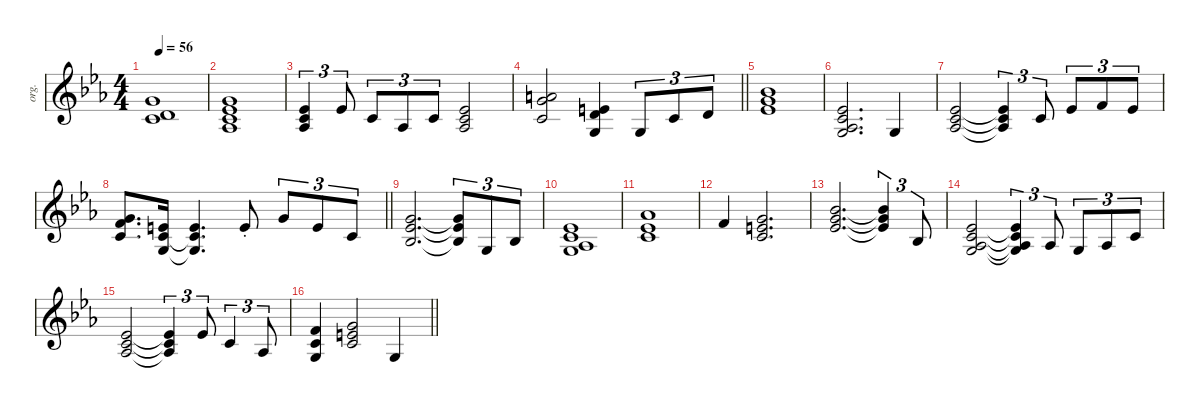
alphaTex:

\defaultSystemsLayout 4
\hideDynamics
\bracketExtendMode groupsimilarinstruments
\otherSystemsTrackNameOrientation horizontal
\track ("Keyboard 2" "org.") {instrument synthstrings1}
\staff {score}
\tuning (E4 B3 G3 D3 A2 E2)
\ts (4 4)
\tempo 56
\clef g2
\ks cminor
(3.1{acc forcenatural} 3.2{acc forcenatural} 5.3{acc forcenatural}).1{dy f instrument synthstrings1 beam Up} |
(3.1{acc forcenatural} 4.2{acc b} 5.3{acc forcenatural} 6.4{acc b}).1{beam Up} |
(4.2{acc b} 5.3{acc forcenatural} 6.4{acc b}).4{tu (3 2) beam Up} 4.2{acc b}.8{tu (3 2) beam Up} 5.3{acc forcenatural}.8{tu (3 2) beam Up} 6.4{acc b}.8{tu (3 2) beam Up} 5.3{acc forcenatural}.8{tu (3 2) beam Up} (4.2{acc b} 5.3{acc forcenatural} 6.4{acc b}).2{beam Up} |
\barLineRight lightlight
(10.2{acc forcenatural} 12.3{acc forcenatural} 10.4{acc forcenatural}).2{beam Up} (5.2{acc forcenatural} 7.3{acc forcenatural} 5.4{acc forcenatural}).4{beam Up} 0.3{acc forcenatural}.8{tu (3 2) beam Up} 1.2{acc forcenatural}.8{tu (3 2) beam Up} 3.2{acc forcenatural}.8{tu (3 2) beam Up} |
(6.1{acc b} 8.2{acc forcenatural} 8.3{acc b}).1{beam Up} |
(0.3{acc forcenatural} 13.4{acc b} 15.5{acc forcenatural} 16.6{acc b}).2{d beam Up} 0.3{acc forcenatural}.4{beam Up} |
(13.4{acc b} 15.5{acc forcenatural} 16.6{acc b}).2{beam Up} (13.4{t acc b} 15.5{t acc forcenatural} 16.6{t acc b}).4{tu (3 2) beam Up} 1.2{acc forcenatural}.8{tu (3 2) beam Up} 4.2{acc b}.8{tu (3 2) beam Up} 1.1{acc forcenatural}.8{tu (3 2) beam Up} 4.2{acc b}.8{tu (3 2) beam Up} |
\barLineRight lightlight
(3.1{acc forcenatural} 6.2{acc forcenatural} 5.3{acc forcenatural}).8{d beam Up} (5.2{acc forcenatural} 5.3{acc forcenatural} 5.4{acc forcenatural}).16{beam Up} (5.2{acc forcenatural} 5.3{t acc forcenatural} 5.4{t acc forcenatural}).4{d beam Up} 5.2{st acc forcenatural}.8{beam Up} 3.1{acc forcenatural}.8{tu (3 2) beam Up} 0.1{acc forcenatural}.8{tu (3 2) beam Up} 1.2{acc forcenatural}.8{tu (3 2) beam Up} |
(3.1{acc forcenatural} 4.2{acc b} 3.3{acc b}).2{d beam Up} (3.1{t acc forcenatural} 4.2{t acc b} 3.3{t acc b}).8{tu (3 2) beam Up} 5.4{acc forcenatural}.8{tu (3 2) beam Up} 3.3{acc b}.8{tu (3 2) beam Up} |
(0.3{acc forcenatural} 13.4{acc b} 15.5{acc forcenatural} 16.6{acc b}).1{beam Up} |
(4.1{acc b} 4.2{acc b} 5.3{acc forcenatural}).1{beam Up} |
6.2{acc forcenatural}.4{beam Up} (3.1{acc forcenatural} 5.2{acc forcenatural} 5.3{acc forcenatural}).2{d beam Up} |
(6.1{acc b} 8.2{acc forcenatural} 8.3{acc b}).2{d beam Up} (6.1{t acc b} 8.2{t acc forcenatural} 8.3{t acc b}).4{tu (3 2) beam Up} 8.4{acc b}.8{tu (3 2) beam Up} |
(0.3{acc forcenatural} 13.4{acc b} 15.5{acc forcenatural} 16.6{acc b}).2{beam Up} (0.3{t acc forcenatural} 13.4{t acc b} 15.5{t acc forcenatural} 16.6{t acc b}).4{tu (3 2) beam Up} 1.3{acc b}.8{tu (3 2) beam Up} 0.3{acc forcenatural}.8{tu (3 2) beam Up} 1.3{acc b}.8{tu (3 2) beam Up} 1.2{acc forcenatural}.8{tu (3 2) beam Up} |
(4.2{acc b} 5.3{acc forcenatural} 6.4{acc b}).2{beam Up} (4.2{t acc b} 5.3{t acc forcenatural} 6.4{t acc b}).4{tu (3 2) beam Up} 4.2{acc b}.8{tu (3 2) beam Up} 5.3{acc forcenatural}.4{tu (3 2) beam Up} 6.4{acc b}.8{tu (3 2) beam Up} |
\barLineRight lightlight
(6.2{acc forcenatural} 5.3{acc forcenatural} 5.4{acc forcenatural}).4{beam Up} (5.3{acc forcenatural} 5.2{acc forcenatural} 3.1{acc forcenatural}).2{beam Up} 5.4{acc forcenatural}.4{beam Up}
